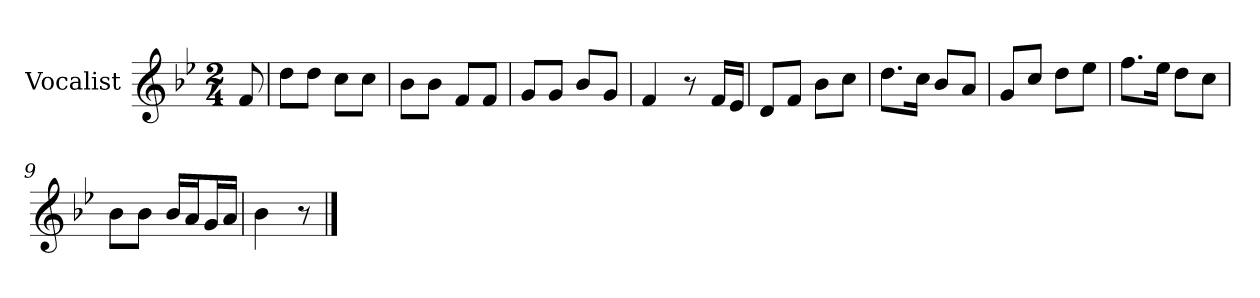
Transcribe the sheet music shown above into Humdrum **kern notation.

**kern
*part1
*staff1
*I"Vocalist
*k[b-e-]
*B-:
*M2/4
=
8f
=1
8ddL
8ddJ
8ccL
8ccJ
=2
8b-L
8b-J
8fL
8fJ
=3
8gL
8gJ
8b-L
8gJ
=4
4f
8r
16fLL
16e-JJ
=5
8dL
8fJ
8b-L
8ccJ
=6
8.ddL
16ccJk
8b-L
8aJ
=7
8gL
8ccJ
8ddL
8ee-J
=8
8.ffL
16ee-Jk
8ddL
8ccJ
=9
8b-L
8b-J
16b-LL
16aJ
16gL
16aJJ
=10
4b-
8r
==
*-
